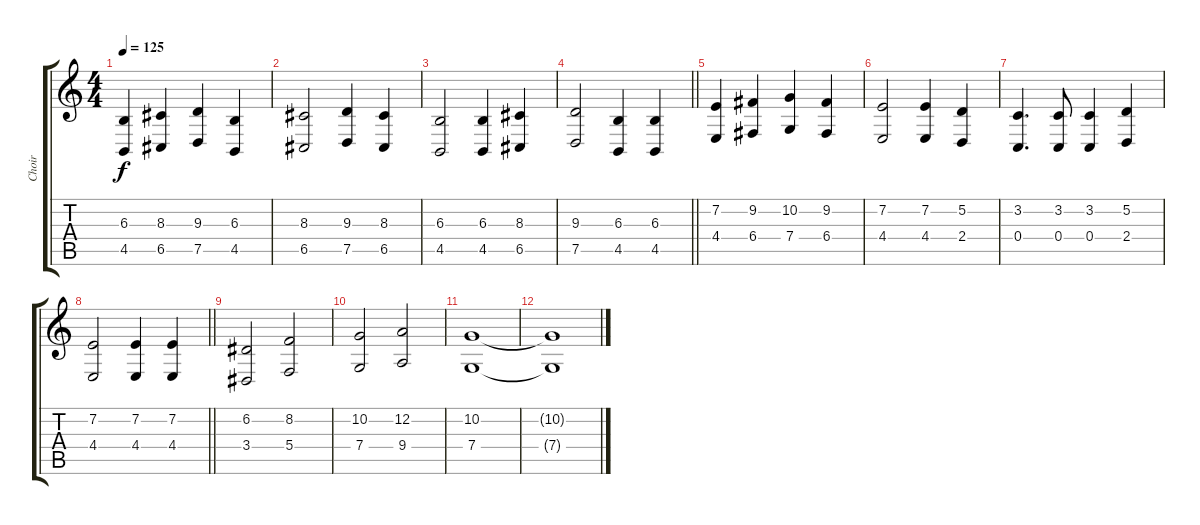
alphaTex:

\track ("Choir" "Choir") {instrument choiraahs}
\staff {score tabs}
\tuning (D4 A3 F3 C3 G2 D2) {hide}
\ts (4 4)
\tempo 125
\clef g2
\ks c
(6.3 4.5).4{dy f} (8.3 6.5).4 (9.3 7.5).4 (6.3 4.5).4 |
(8.3 6.5).2 (9.3 7.5).4 (8.3 6.5).4 |
(6.3 4.5).2 (6.3 4.5).4 (8.3 6.5).4 |
\barLineRight lightlight
(9.3 7.5).2 (6.3 4.5).4 (6.3 4.5).4 |
(7.2 4.4).4 (9.2 6.4).4 (10.2 7.4).4 (9.2 6.4).4 |
(7.2 4.4).2 (7.2 4.4).4 (5.2 2.4).4 |
(3.2 0.4).4{d} (3.2 0.4).8 (3.2 0.4).4 (5.2 2.4).4 |
\barLineRight lightlight
(7.2 4.4).2 (7.2 4.4).4 (7.2 4.4).4 |
(6.2 3.4).2 (8.2 5.4).2 |
(10.2 7.4).2 (12.2 9.4).2 |
(10.2 7.4).1 |
(10.2{t} 7.4{t}).1
